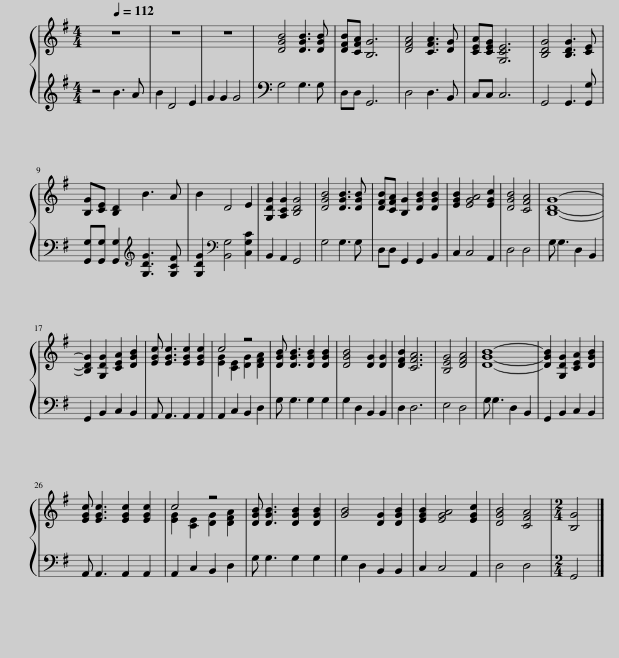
X:1
%%score { ( 1 3 ) | 2 }
L:1/8
M:4/4
I:linebreak $
K:G
V:1 treble
V:3 treble
V:2 treble
V:1
 z8[Q:1/4=112] | z8 | z8 | [DGB]4 [DGB]3 [DGB] | [DFB][CFA] [B,G]6 | %5
 [DFA]4 [CFA]3 [DG] | [CEA][CEG] [G,CE]6 | [B,DG]4 [B,DG]3 [CE] |$ [B,G][CE] [B,D]2 B3 A | B2 D4 E2 | %10
 [G,DG]2 [A,CG]2 [B,DG]4 | [DGB]4 [DGB]3 [DGB] | [DFB][CFA] [B,G]2 [DGB]2 [DGB]2 | [EGB]2 [EGA]4 [EGc]2 | [DGB]4 [CFA]4 | %15
 [B,DG]8- |$ [B,DG]2 [G,DG]2 [CEA]2 [DGB]2 | [EGc] [EGc]3 [EGc]2 [EGc]2 | c4 z4 | [DGB] [DGB]3 [DGB]2 [DGB]2 | %20
 [DGB]4 [DG]2 [DG]2 | [DFB]2 [CFA]6 | [B,EG]4 [DFA]4 | [DGB]8- | [DGB]2 [G,DG]2 [CEA]2 [DGB]2 |$ %25
 [EGc] [EGc]3 [EGc]2 [EGc]2 | c4 z4 | [DGB] [DGB]3 [DGB]2 [DGB]2 | [GB]4 [DG]2 [DGB]2 | [EGB]2 [EGA]4 [EGc]2 | %30
 [DGB]4 [CFA]4 |[M:2/4] [B,G]4 |] %32
V:2
 z4 B3 A | B2 D4 E2 | G2 G2 G4 | G,4 G,3 G, | D,D, G,,6 | %5
 D,4 D,3 B,, | C,C, C,6 | G,,4 G,,3 [G,,G,] |$ [G,,G,][G,,G,] [G,,G,]2[K:treble] [G,DG]3 [G,CF] | [G,DG]2[K:bass] [B,,G,]4 [C,G,C]2 | %10
 B,,2 A,,2 G,,4 | G,4 G,3 G, | D,D, G,,2 G,,2 B,,2 | C,2 C,4 A,,2 | D,4 D,4 | %15
 G, G,3 D,2 B,,2 |$ G,,2 B,,2 C,2 B,,2 | A,, A,,3 A,,2 A,,2 | A,,2 C,2 B,,2 D,2 | G, G,3 G,2 G,2 | %20
 G,2 D,2 B,,2 B,,2 | D,2 D,6 | E,4 D,4 | G, G,3 D,2 B,,2 | G,,2 B,,2 C,2 B,,2 |$ %25
 A,, A,,3 A,,2 A,,2 | A,,2 C,2 B,,2 D,2 | G, G,3 G,2 G,2 | G,2 D,2 B,,2 B,,2 | C,2 C,4 A,,2 | %30
 D,4 D,4 |[M:2/4] G,,4 |] %32
V:3
 x8 | x8 | x8 | x8 | x8 | %5
 x8 | x8 | x8 |$ x8 | x8 | %10
 x8 | x8 | x8 | x8 | x8 | %15
 x8 |$ x8 | x8 | [EG]2 [CE]2 [DG]2 [DFA]2 | x8 | %20
 x8 | x8 | x8 | x8 | x8 |$ %25
 x8 | [EG]2 [CE]2 [DG]2 [DFA]2 | x8 | x8 | x8 | %30
 x8 |[M:2/4] x4 |] %32
